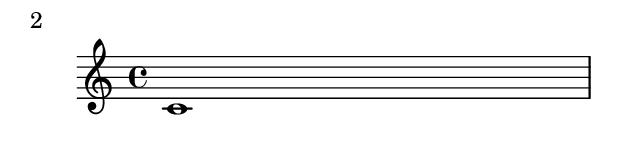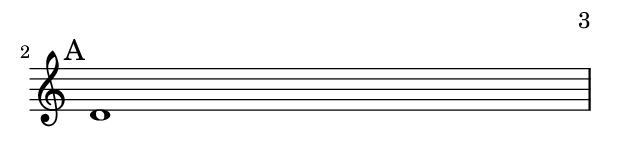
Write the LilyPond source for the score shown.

%% DO NOT EDIT this file manually; it is automatically
%% generated from LSR http://lsr.dsi.unimi.it
%% Make any changes in LSR itself, or in Documentation/snippets/new/ ,
%% and then run scripts/auxiliar/makelsr.py
%%
%% This file is in the public domain.
\version "2.12.2"

\header {
  lsrtags = "paper-and-layout"

  texidoc = "
A table of contents is included using @code{\\markuplines
\\table-of-contents}.  The TOC items are added with the
@code{\\tocItem} command.

"
  doctitle = "Table of contents"
} % begin verbatim

#(set-default-paper-size "a6")

\book {
  \markuplines \table-of-contents
  \pageBreak
  \tocItem \markup { The first score }
  \score {
    {
      c'1 \pageBreak
      \mark "A" \tocItem \markup { Mark A }
      d'1
    }
  }
  \pageBreak
  \tocItem \markup { The second score }
  \score {
    { e'1 }
    \header { piece = "Second score" }
  }
}
